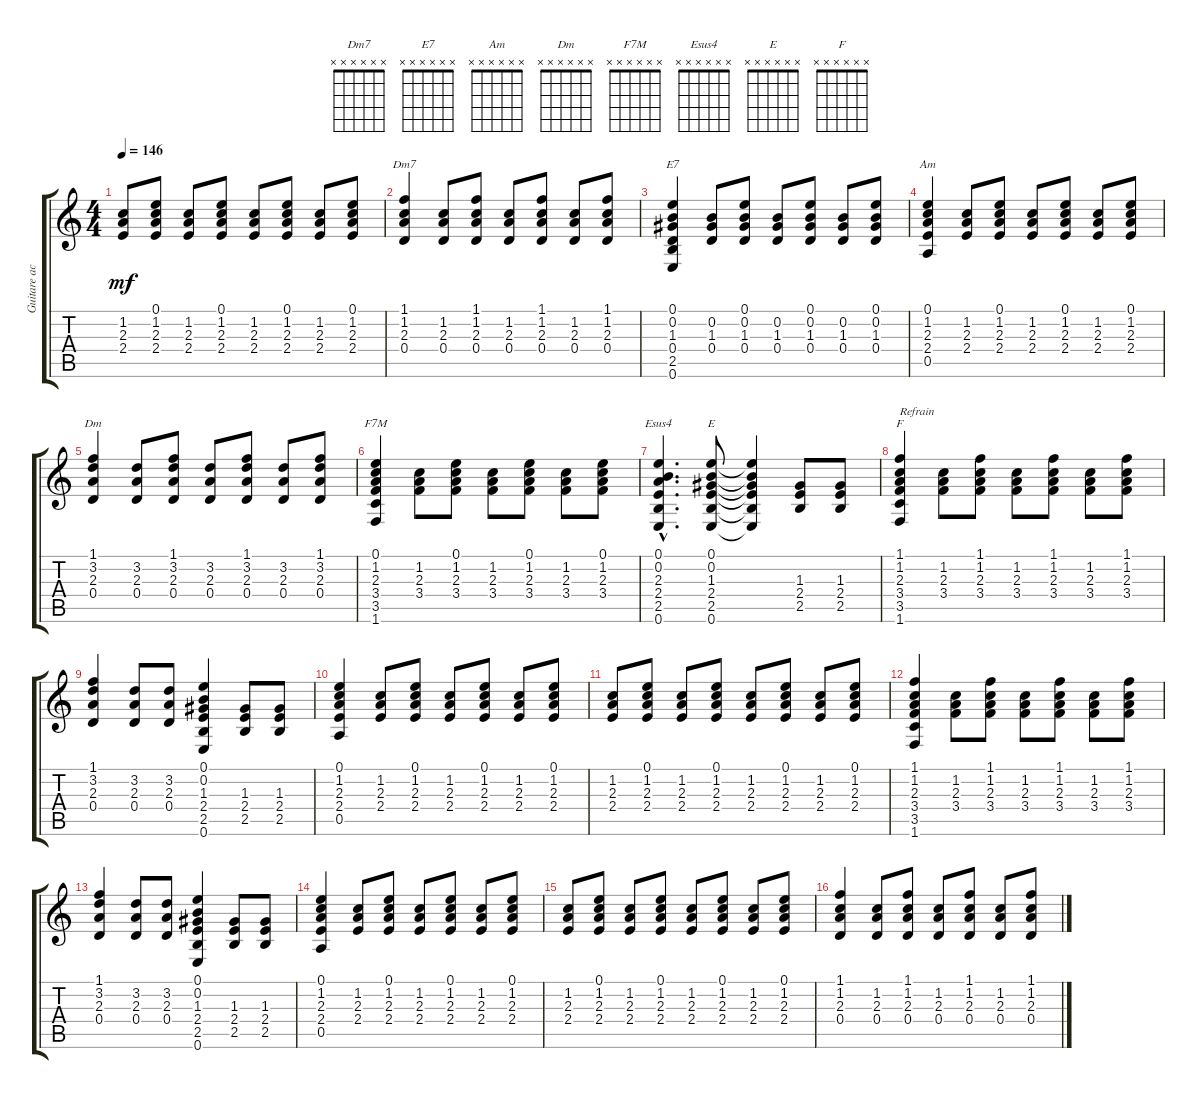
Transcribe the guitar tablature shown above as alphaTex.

\track ("Guitare acoustique" "Guitare ac") {instrument acousticguitarsteel}
\staff {score tabs}
\tuning (E4 B3 G3 D3 A2 E2) {hide}
\chord ("Dm7" x x x x x x) {firstfret 0}
\chord ("E7" x x x x x x) {firstfret 0}
\chord ("Am" x x x x x x) {firstfret 0}
\chord ("Dm" x x x x x x) {firstfret 0}
\chord ("F7M" x x x x x x) {firstfret 0}
\chord ("Esus4" x x x x x x) {firstfret 0}
\chord ("E" x x x x x x) {firstfret 0}
\chord ("F" x x x x x x) {firstfret 0}
\ts (4 4)
\tempo 146
\clef g2
\ks c
(1.2 2.3 2.4).8{dy mf} (0.1 1.2 2.3 2.4).8 (1.2 2.3 2.4).8 (0.1 1.2 2.3 2.4).8 (1.2 2.3 2.4).8 (0.1 1.2 2.3 2.4).8 (1.2 2.3 2.4).8 (0.1 1.2 2.3 2.4).8 |
(1.1 1.2 2.3 0.4).4{ch "Dm7"} (1.2 2.3 0.4).8 (1.1 1.2 2.3 0.4).8 (1.2 2.3 0.4).8 (1.1 1.2 2.3 0.4).8 (1.2 2.3 0.4).8 (1.1 1.2 2.3 0.4).8 |
(0.1 0.2 1.3 0.4 2.5 0.6).4{ch "E7"} (0.2 1.3 0.4).8 (0.1 0.2 1.3 0.4).8 (0.2 1.3 0.4).8 (0.1 0.2 1.3 0.4).8 (0.2 1.3 0.4).8 (0.1 0.2 1.3 0.4).8 |
(0.1 1.2 2.3 2.4 0.5).4{ch "Am"} (1.2 2.3 2.4).8 (0.1 1.2 2.3 2.4).8 (1.2 2.3 2.4).8 (0.1 1.2 2.3 2.4).8 (1.2 2.3 2.4).8 (0.1 1.2 2.3 2.4).8 |
(1.1 3.2 2.3 0.4).4{ch "Dm"} (3.2 2.3 0.4).8 (1.1 3.2 2.3 0.4).8 (3.2 2.3 0.4).8 (1.1 3.2 2.3 0.4).8 (3.2 2.3 0.4).8 (1.1 3.2 2.3 0.4).8 |
(0.1 1.2 2.3 3.4 3.5 1.6).4{ch "F7M"} (1.2 2.3 3.4).8 (0.1 1.2 2.3 3.4).8 (1.2 2.3 3.4).8 (0.1 1.2 2.3 3.4).8 (1.2 2.3 3.4).8 (0.1 1.2 2.3 3.4).8 |
(0.1{hac} 0.2{hac} 2.3{hac} 2.4{hac} 2.5{hac} 0.6{hac}).4{d ch "Esus4"} (0.1 0.2 1.3 2.4 2.5 0.6).8{ch "E"} (0.1{t} 0.2{t} 1.3{t} 2.4{t} 2.5{t} 0.6{t}).4 (1.3 2.4 2.5).8 (1.3 2.4 2.5).8 |
(1.1 1.2 2.3 3.4 3.5 1.6).4{ch "F" txt "Refrain"} (1.2 2.3 3.4).8 (1.1 1.2 2.3 3.4).8 (1.2 2.3 3.4).8 (1.1 1.2 2.3 3.4).8 (1.2 2.3 3.4).8 (1.1 1.2 2.3 3.4).8 |
(1.1 3.2 2.3 0.4).4 (3.2 2.3 0.4).8 (3.2 2.3 0.4).8 (0.1 0.2 1.3 2.4 2.5 0.6).4 (1.3 2.4 2.5).8 (1.3 2.4 2.5).8 |
(0.1 1.2 2.3 2.4 0.5).4 (1.2 2.3 2.4).8 (0.1 1.2 2.3 2.4).8 (1.2 2.3 2.4).8 (0.1 1.2 2.3 2.4).8 (1.2 2.3 2.4).8 (0.1 1.2 2.3 2.4).8 |
(1.2 2.3 2.4).8 (0.1 1.2 2.3 2.4).8 (1.2 2.3 2.4).8 (0.1 1.2 2.3 2.4).8 (1.2 2.3 2.4).8 (0.1 1.2 2.3 2.4).8 (1.2 2.3 2.4).8 (0.1 1.2 2.3 2.4).8 |
(1.1 1.2 2.3 3.4 3.5 1.6).4 (1.2 2.3 3.4).8 (1.1 1.2 2.3 3.4).8 (1.2 2.3 3.4).8 (1.1 1.2 2.3 3.4).8 (1.2 2.3 3.4).8 (1.1 1.2 2.3 3.4).8 |
(1.1 3.2 2.3 0.4).4 (3.2 2.3 0.4).8 (3.2 2.3 0.4).8 (0.1 0.2 1.3 2.4 2.5 0.6).4 (1.3 2.4 2.5).8 (1.3 2.4 2.5).8 |
(0.1 1.2 2.3 2.4 0.5).4 (1.2 2.3 2.4).8 (0.1 1.2 2.3 2.4).8 (1.2 2.3 2.4).8 (0.1 1.2 2.3 2.4).8 (1.2 2.3 2.4).8 (0.1 1.2 2.3 2.4).8 |
(1.2 2.3 2.4).8 (0.1 1.2 2.3 2.4).8 (1.2 2.3 2.4).8 (0.1 1.2 2.3 2.4).8 (1.2 2.3 2.4).8 (0.1 1.2 2.3 2.4).8 (1.2 2.3 2.4).8 (0.1 1.2 2.3 2.4).8 |
(1.1 1.2 2.3 0.4).4 (1.2 2.3 0.4).8 (1.1 1.2 2.3 0.4).8 (1.2 2.3 0.4).8 (1.1 1.2 2.3 0.4).8 (1.2 2.3 0.4).8 (1.1 1.2 2.3 0.4).8
